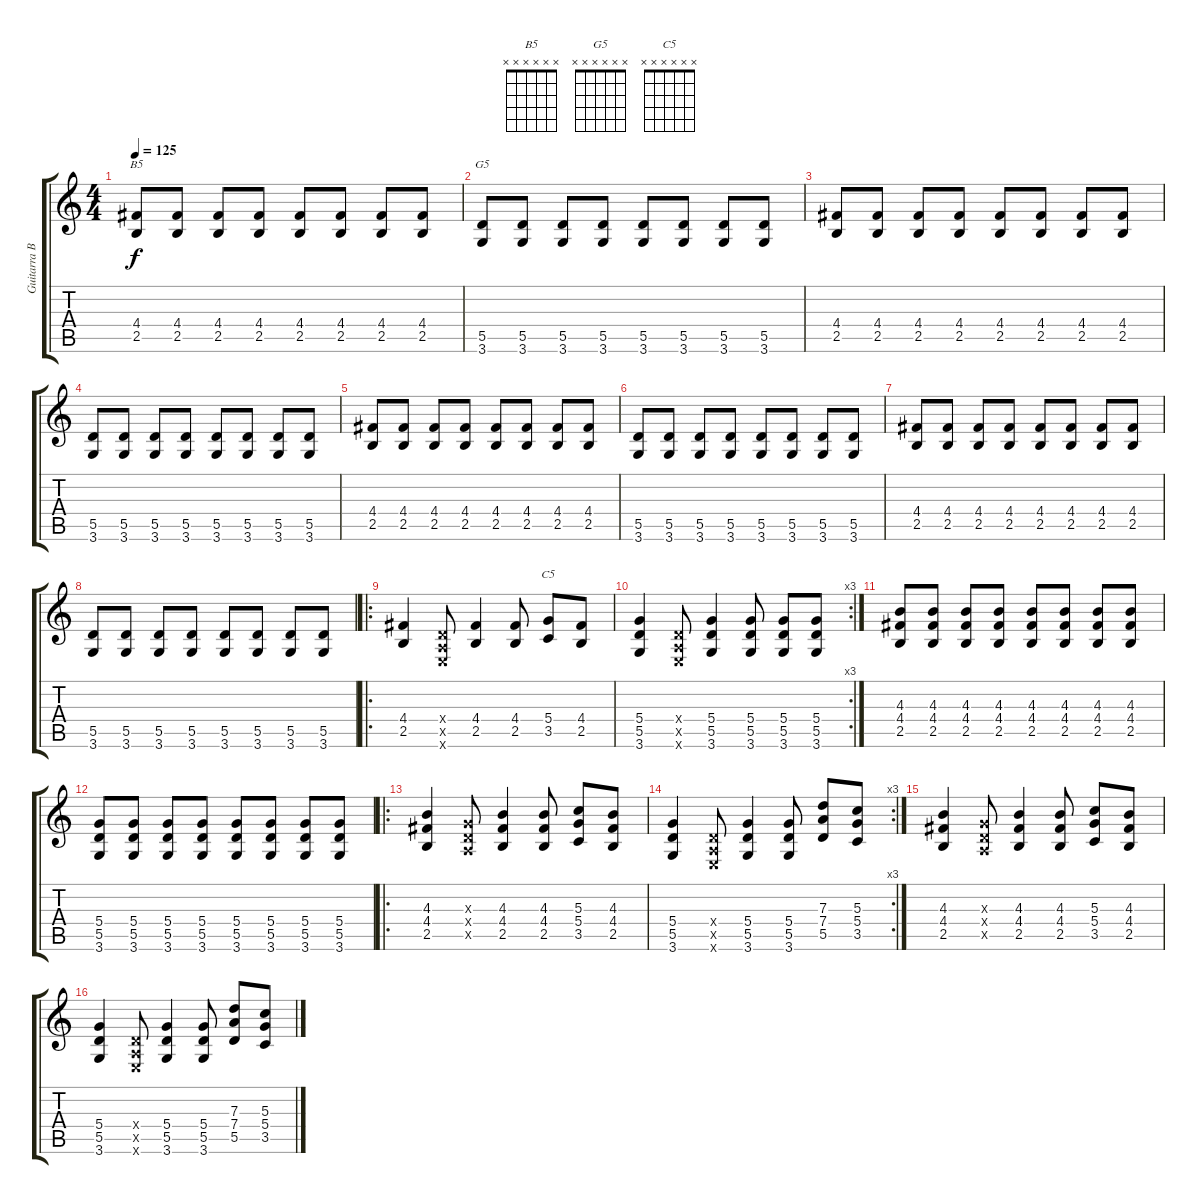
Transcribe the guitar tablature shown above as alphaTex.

\track ("Guitarra Base" "Guitarra B") {instrument overdrivenguitar}
\staff {score tabs}
\tuning (E4 B3 G3 D3 A2 E2) {hide}
\chord ("B5" x x x x x x) {firstfret 0}
\chord ("G5" x x x x x x) {firstfret 0}
\chord ("C5" x x x x x x) {firstfret 0}
\ts (4 4)
\tempo 125
\clef g2
\ks c
(4.4 2.5).8{ch "B5" dy f} (4.4 2.5).8 (4.4 2.5).8 (4.4 2.5).8 (4.4 2.5).8 (4.4 2.5).8 (4.4 2.5).8 (4.4 2.5).8 |
(5.5 3.6).8{ch "G5"} (5.5 3.6).8 (5.5 3.6).8 (5.5 3.6).8 (5.5 3.6).8 (5.5 3.6).8 (5.5 3.6).8 (5.5 3.6).8 |
(4.4 2.5).8 (4.4 2.5).8 (4.4 2.5).8 (4.4 2.5).8 (4.4 2.5).8 (4.4 2.5).8 (4.4 2.5).8 (4.4 2.5).8 |
(5.5 3.6).8 (5.5 3.6).8 (5.5 3.6).8 (5.5 3.6).8 (5.5 3.6).8 (5.5 3.6).8 (5.5 3.6).8 (5.5 3.6).8 |
(4.4 2.5).8 (4.4 2.5).8 (4.4 2.5).8 (4.4 2.5).8 (4.4 2.5).8 (4.4 2.5).8 (4.4 2.5).8 (4.4 2.5).8 |
(5.5 3.6).8 (5.5 3.6).8 (5.5 3.6).8 (5.5 3.6).8 (5.5 3.6).8 (5.5 3.6).8 (5.5 3.6).8 (5.5 3.6).8 |
(4.4 2.5).8 (4.4 2.5).8 (4.4 2.5).8 (4.4 2.5).8 (4.4 2.5).8 (4.4 2.5).8 (4.4 2.5).8 (4.4 2.5).8 |
(5.5 3.6).8 (5.5 3.6).8 (5.5 3.6).8 (5.5 3.6).8 (5.5 3.6).8 (5.5 3.6).8 (5.5 3.6).8 (5.5 3.6).8 |
\ro
(4.4 2.5).4 (0.4{x} 0.5{x} 0.6{x}).8 (4.4 2.5).4 (4.4 2.5).8 (5.4 3.5).8{ch "C5"} (4.4 2.5).8 |
\rc 3
(5.4 5.5 3.6).4 (0.4{x} 0.5{x} 0.6{x}).8 (5.4 5.5 3.6).4 (5.4 5.5 3.6).8 (5.4 5.5 3.6).8 (5.4 5.5 3.6).8 |
(4.3 4.4 2.5).8 (4.3 4.4 2.5).8 (4.3 4.4 2.5).8 (4.3 4.4 2.5).8 (4.3 4.4 2.5).8 (4.3 4.4 2.5).8 (4.3 4.4 2.5).8 (4.3 4.4 2.5).8 |
(5.4 5.5 3.6).8 (5.4 5.5 3.6).8 (5.4 5.5 3.6).8 (5.4 5.5 3.6).8 (5.4 5.5 3.6).8 (5.4 5.5 3.6).8 (5.4 5.5 3.6).8 (5.4 5.5 3.6).8 |
\ro
(4.3 4.4 2.5).4 (0.3{x} 0.4{x} 0.5{x}).8 (4.3 4.4 2.5).4 (4.3 4.4 2.5).8 (5.3 5.4 3.5).8 (4.3 4.4 2.5).8 |
\rc 3
(5.4 5.5 3.6).4 (0.4{x} 0.5{x} 0.6{x}).8 (5.4 5.5 3.6).4 (5.4 5.5 3.6).8 (7.3 7.4 5.5).8 (5.3 5.4 3.5).8 |
(4.3 4.4 2.5).4 (0.3{x} 0.4{x} 0.5{x}).8 (4.3 4.4 2.5).4 (4.3 4.4 2.5).8 (5.3 5.4 3.5).8 (4.3 4.4 2.5).8 |
(5.4 5.5 3.6).4 (0.4{x} 0.5{x} 0.6{x}).8 (5.4 5.5 3.6).4 (5.4 5.5 3.6).8 (7.3 7.4 5.5).8 (5.3 5.4 3.5).8
